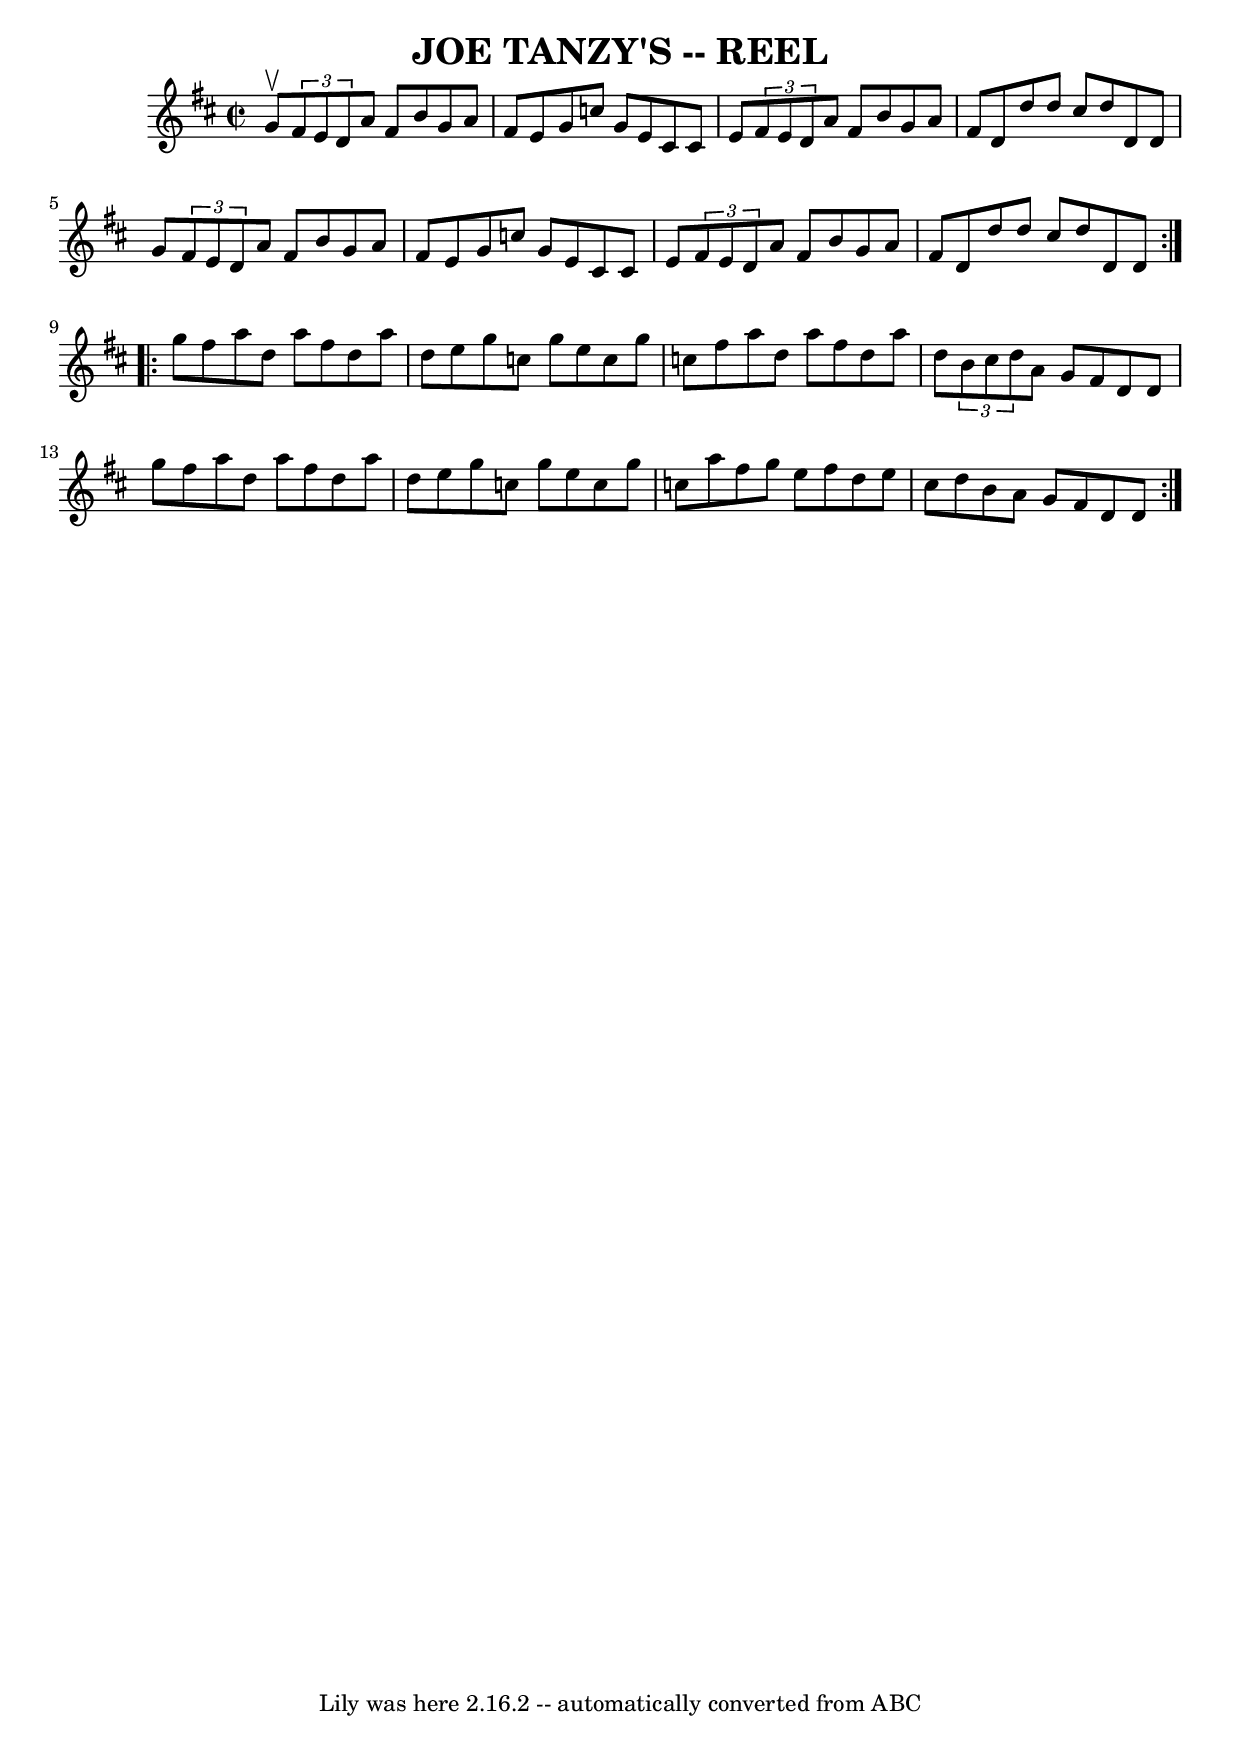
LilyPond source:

\version "2.16.2"
\include "Mammoth.ily"
\header {
  %% book = "Ryan's Mammoth Collection of Fiddle Tunes"
  crossRefNumber = "1"
  footnotes = ""
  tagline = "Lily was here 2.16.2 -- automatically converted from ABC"
  title = "JOE TANZY'S -- REEL"

}
voicedefault =  {



  \repeat volta 2 {

    \override Staff.TimeSignature #'style = #'C
    \time 2/2 
    \key d \major     g'8^\upbow        |
    \times 2/3 { fis'8    
		 e'8 d'8   	       } a'8 fis'8 b'8 g'8 a'8 fis'8     |
    e'8         g'8 c''8 g'8 e'8 cis'8 cis'8 e'8     |
    \times 2/3 {   
      fis'8 e'8 d'8       } a'8 fis'8 b'8 g'8 a'8 fis'8     |
         d'8 d''8 d''8 cis''8 d''8 d'8 d'8 g'8     |
     |
    \times 2/3 { fis'8 e'8 d'8  
	       } a'8 fis'8 b'8 g'8        a'8 fis'8     |
    e'8 g'8 c''8 g'8 e'8 cis'8 cis'8       e'8     |
    \times 2/3 { fis'8 e'8 d'8  
	       } a'8 fis'8 b'8      g'8 a'8 fis'8     |
    d'8 d''8 d''8 cis''8 d''8    
    d'8 d'8    
  }     
  \repeat volta 2 {     g''8         |
    fis''8 a''8        d''8 a''8 fis''8 d''8 a''8 d''8     |
    e''8 g''8         c''8 g''8 e''8 c''8 g''8 c''8     |
    fis''8 a''8         d''8 a''8 fis''8 d''8 a''8 d''8     |
    \times 2/3 { b'8 
		 cis''8 d''8   	       } a'8 g'8 fis'8 d'8 d'8 g''8     |
     |
    fis''8 a''8 d''8 a''8 fis''8 d''8 a''8 d''8     |
    e''8 g''8 c''8 g''8 e''8 c''8 g''8 c''8     |
    a''8 fis''8 g''8 e''8 fis''8 d''8 e''8 cis''8    |
    d''8 b'8 a'8 g'8 fis'8 d'8 d'8    
  }   

}

\score{
  <<

    \context Staff="default"
    {
      \voicedefault 
      
    }

  >>
  \layout {
    
  }
  \midi {
  }

}
